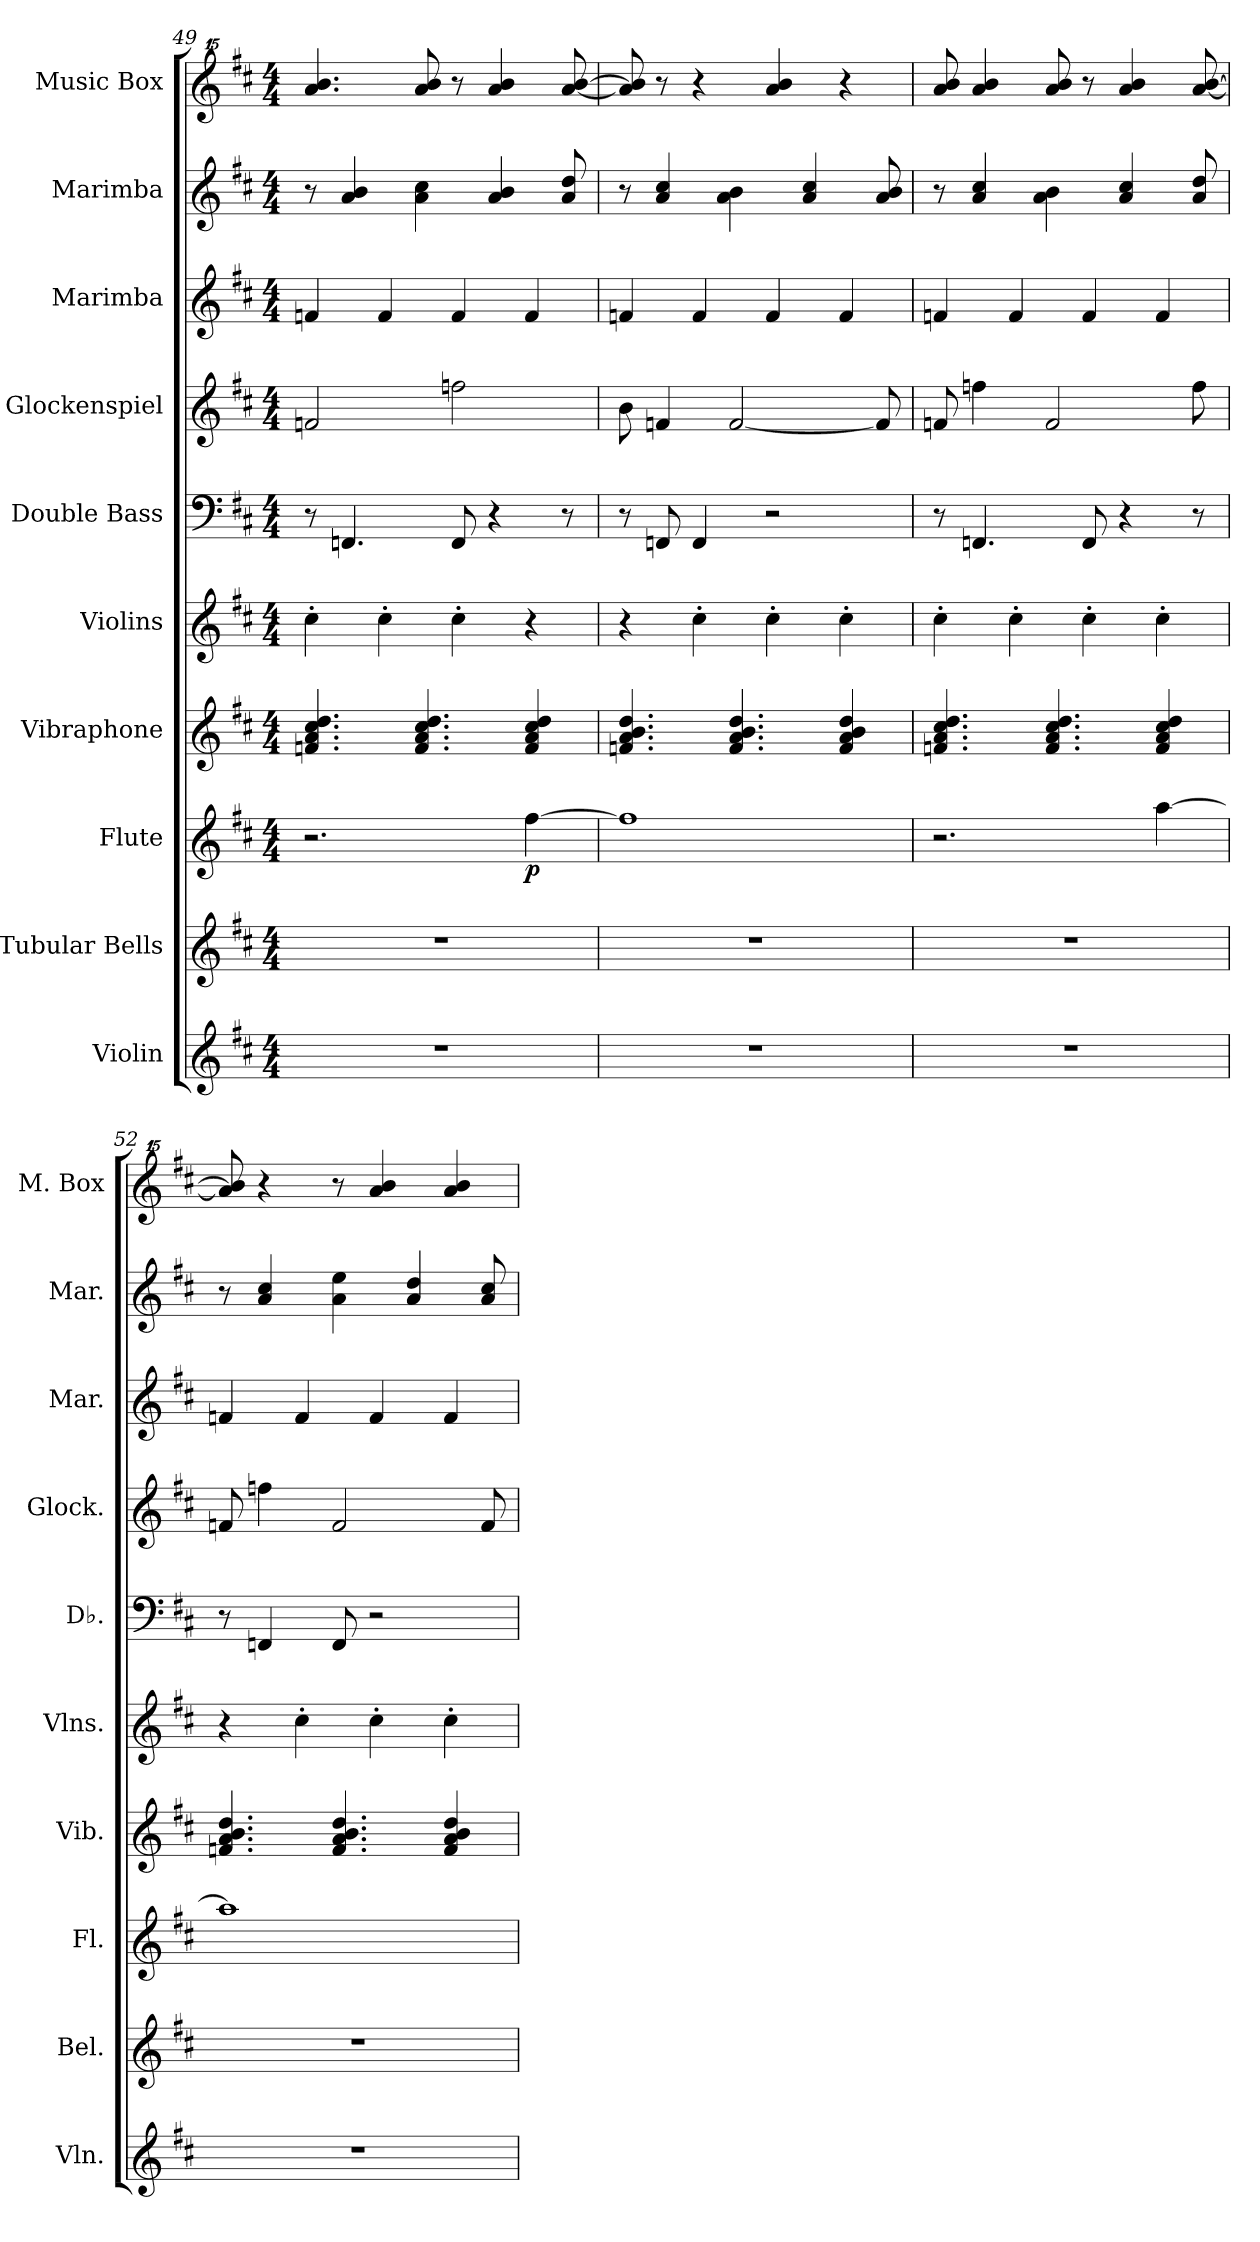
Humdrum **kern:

**kern	**kern	**kern	**dynam	**kern	**kern	**kern	**kern	**kern	**kern	**kern
*part10	*part9	*part8	*part8	*part7	*part6	*part5	*part4	*part3	*part2	*part1
*staff10	*staff9	*staff8	*staff8	*staff7	*staff6	*staff5	*staff4	*staff3	*staff2	*staff1
*I"Violin	*I"Tubular Bells	*I"Flute	*	*I"Vibraphone	*I"Violins	*I"Double Bass	*I"Glockenspiel	*I"Marimba	*I"Marimba	*I"Music Box
*I'Vln.	*I'Bel.	*I'Fl.	*	*I'Vib.	*I'Vlns.	*I'Db.	*I'Glock.	*I'Mar.	*I'Mar.	*I'M. Box
*clefG2	*clefG2	*clefG2	*	*clefG2	*clefG2	*clefF4	*clefG2	*clefG2	*clefG2	*clefG^^2
*	*	*	*	*	*	*ITrd7c12	*ITrd-14c-24	*	*	*
*k[f#c#]	*k[f#c#]	*k[f#c#]	*	*k[f#c#]	*k[f#c#]	*k[f#c#]	*k[f#c#]	*k[f#c#]	*k[f#c#]	*k[f#c#]
*M4/4	*M4/4	*M4/4	*	*M4/4	*M4/4	*M4/4	*M4/4	*M4/4	*M4/4	*M4/4
=49	=49	=49	=49	=49	=49	=49	=49	=49	=49	=49
1r	1r	2.r	.	4.fn/ 4.a/ 4.cc#/ 4.dd/	4cc#'\	8r	2fffn/	4fn/	8r	4.aaa/ 4.bbb/
.	.	.	.	.	.	4.FFFn/	.	.	4a/ 4b/	.
.	.	.	.	.	4cc#'\	.	.	4f/	.	.
.	.	.	.	4.f/ 4.a/ 4.cc#/ 4.dd/	.	.	.	.	4a\ 4cc#\	8aaa/ 8bbb/
.	.	.	.	.	4cc#'\	8FFF/	2ffffn\	4f/	.	8r
.	.	.	.	.	.	4r	.	.	4a/ 4b/	4aaa/ 4bbb/
!	!	!	!LO:DY:b	!	!	!	!	!	!	!
.	.	[4ff#\	p	4f/ 4a/ 4cc#/ 4dd/	4r	.	.	4f/	.	.
.	.	.	.	.	.	8r	.	.	8a/ 8dd/	[8aaa/ [8bbb/
=50	=50	=50	=50	=50	=50	=50	=50	=50	=50	=50
1r	1r	1ff#]	.	4.fn/ 4.a/ 4.b/ 4.dd/	4r	8r	8bbb\	4fn/	8r	8aaa/] 8bbb/]
.	.	.	.	.	.	8FFFn/	4fffn/	.	4a/ 4cc#/	8r
.	.	.	.	.	4cc#'\	4FFF/	.	4f/	.	4r
.	.	.	.	4.f/ 4.a/ 4.b/ 4.dd/	.	.	[2fff/	.	4a\ 4b\	.
.	.	.	.	.	4cc#'\	2r	.	4f/	.	4aaa/ 4bbb/
.	.	.	.	.	.	.	.	.	4a/ 4cc#/	.
.	.	.	.	4f/ 4a/ 4b/ 4dd/	4cc#'\	.	.	4f/	.	4r
.	.	.	.	.	.	.	8fff/]	.	8a/ 8b/	.
!!LO:LB:g=z
=51	=51	=51	=51	=51	=51	=51	=51	=51	=51	=51
1r	1r	2.r	.	4.fn/ 4.a/ 4.cc#/ 4.dd/	4cc#'\	8r	8fffn/	4fn/	8r	8aaa/ 8bbb/
.	.	.	.	.	.	4.FFFn/	4ffffn\	.	4a/ 4cc#/	4aaa/ 4bbb/
.	.	.	.	.	4cc#'\	.	.	4f/	.	.
.	.	.	.	4.f/ 4.a/ 4.cc#/ 4.dd/	.	.	2fff/	.	4a\ 4b\	8aaa/ 8bbb/
.	.	.	.	.	4cc#'\	8FFF/	.	4f/	.	8r
.	.	.	.	.	.	4r	.	.	4a/ 4cc#/	4aaa/ 4bbb/
.	.	[4aa\	.	4f/ 4a/ 4cc#/ 4dd/	4cc#'\	.	.	4f/	.	.
.	.	.	.	.	.	8r	8ffff\	.	8a/ 8dd/	[8aaa/ [8bbb/
=52	=52	=52	=52	=52	=52	=52	=52	=52	=52	=52
1r	1r	1aa]	.	4.fn/ 4.a/ 4.b/ 4.dd/	4r	8r	8fffn/	4fn/	8r	8aaa/] 8bbb/]
.	.	.	.	.	.	4FFFn/	4ffffn\	.	4a/ 4cc#/	4r
.	.	.	.	.	4cc#'\	.	.	4f/	.	.
.	.	.	.	4.f/ 4.a/ 4.b/ 4.dd/	.	8FFF/	2fff/	.	4a\ 4ee\	8r
.	.	.	.	.	4cc#'\	2r	.	4f/	.	4aaa/ 4bbb/
.	.	.	.	.	.	.	.	.	4a/ 4dd/	.
.	.	.	.	4f/ 4a/ 4b/ 4dd/	4cc#'\	.	.	4f/	.	4aaa/ 4bbb/
.	.	.	.	.	.	.	8fff/	.	8a/ 8cc#/	.
=	=	=	=	=	=	=	=	=	=	=
*-	*-	*-	*-	*-	*-	*-	*-	*-	*-	*-
